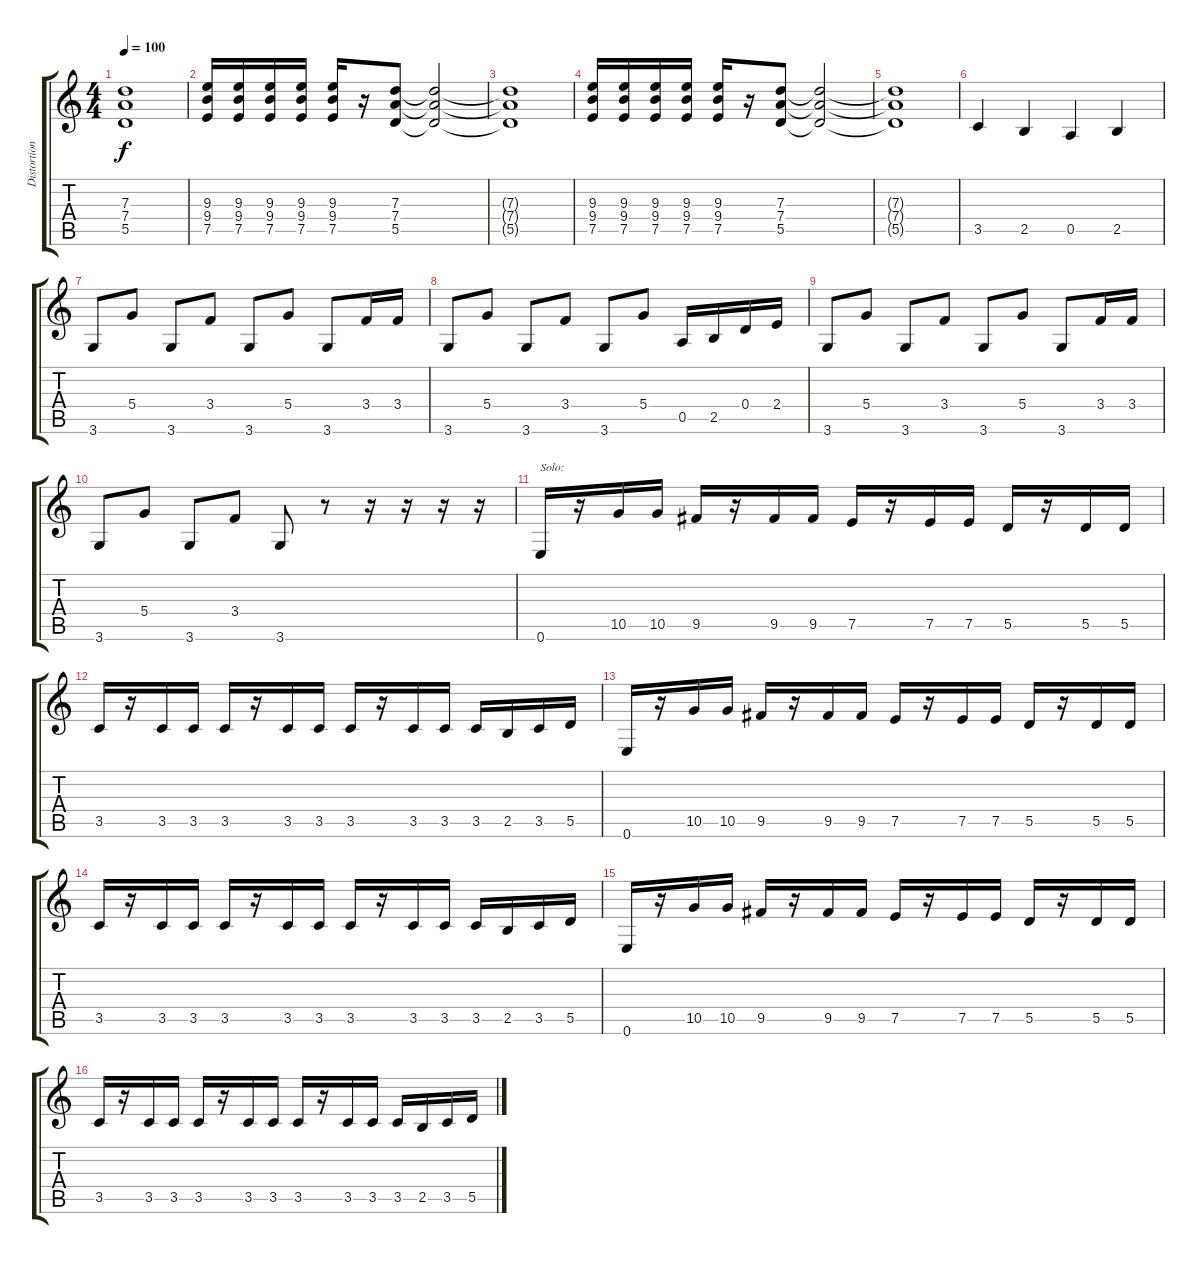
\track ("Distortion Gtr. 2" "Distortion") {instrument distortionguitar}
\staff {score tabs}
\tuning (E4 B3 G3 D3 A2 E2) {hide}
\ts (4 4)
\tempo 100
\clef g2
\ks c
(7.3{t} 7.4{t} 5.5{t}).1{dy f} |
(9.3 9.4 7.5).16 (9.3 9.4 7.5).16 (9.3 9.4 7.5).16 (9.3 9.4 7.5).16 (9.3 9.4 7.5).16 r.16 (7.3 7.4 5.5).8 (7.3{t} 7.4{t} 5.5{t}).2 |
(7.3{t} 7.4{t} 5.5{t}).1 |
(9.3 9.4 7.5).16 (9.3 9.4 7.5).16 (9.3 9.4 7.5).16 (9.3 9.4 7.5).16 (9.3 9.4 7.5).16 r.16 (7.3 7.4 5.5).8 (7.3{t} 7.4{t} 5.5{t}).2 |
(7.3{t} 7.4{t} 5.5{t}).1 |
3.5.4 2.5.4 0.5.4 2.5.4 |
3.6.8 5.4.8 3.6.8 3.4.8 3.6.8 5.4.8 3.6.8 3.4.16 3.4.16 |
3.6.8 5.4.8 3.6.8 3.4.8 3.6.8 5.4.8 0.5.16 2.5.16 0.4.16 2.4.16 |
3.6.8 5.4.8 3.6.8 3.4.8 3.6.8 5.4.8 3.6.8 3.4.16 3.4.16 |
3.6.8 5.4.8 3.6.8 3.4.8 3.6.8 r.8 r.16 r.16 r.16 r.16 |
0.6.16{txt "Solo:"} r.16 10.5.16 10.5.16 9.5.16 r.16 9.5.16 9.5.16 7.5.16 r.16 7.5.16 7.5.16 5.5.16 r.16 5.5.16 5.5.16 |
3.5.16 r.16 3.5.16 3.5.16 3.5.16 r.16 3.5.16 3.5.16 3.5.16 r.16 3.5.16 3.5.16 3.5.16 2.5.16 3.5.16 5.5.16 |
0.6.16 r.16 10.5.16 10.5.16 9.5.16 r.16 9.5.16 9.5.16 7.5.16 r.16 7.5.16 7.5.16 5.5.16 r.16 5.5.16 5.5.16 |
3.5.16 r.16 3.5.16 3.5.16 3.5.16 r.16 3.5.16 3.5.16 3.5.16 r.16 3.5.16 3.5.16 3.5.16 2.5.16 3.5.16 5.5.16 |
0.6.16 r.16 10.5.16 10.5.16 9.5.16 r.16 9.5.16 9.5.16 7.5.16 r.16 7.5.16 7.5.16 5.5.16 r.16 5.5.16 5.5.16 |
3.5.16 r.16 3.5.16 3.5.16 3.5.16 r.16 3.5.16 3.5.16 3.5.16 r.16 3.5.16 3.5.16 3.5.16 2.5.16 3.5.16 5.5.16
